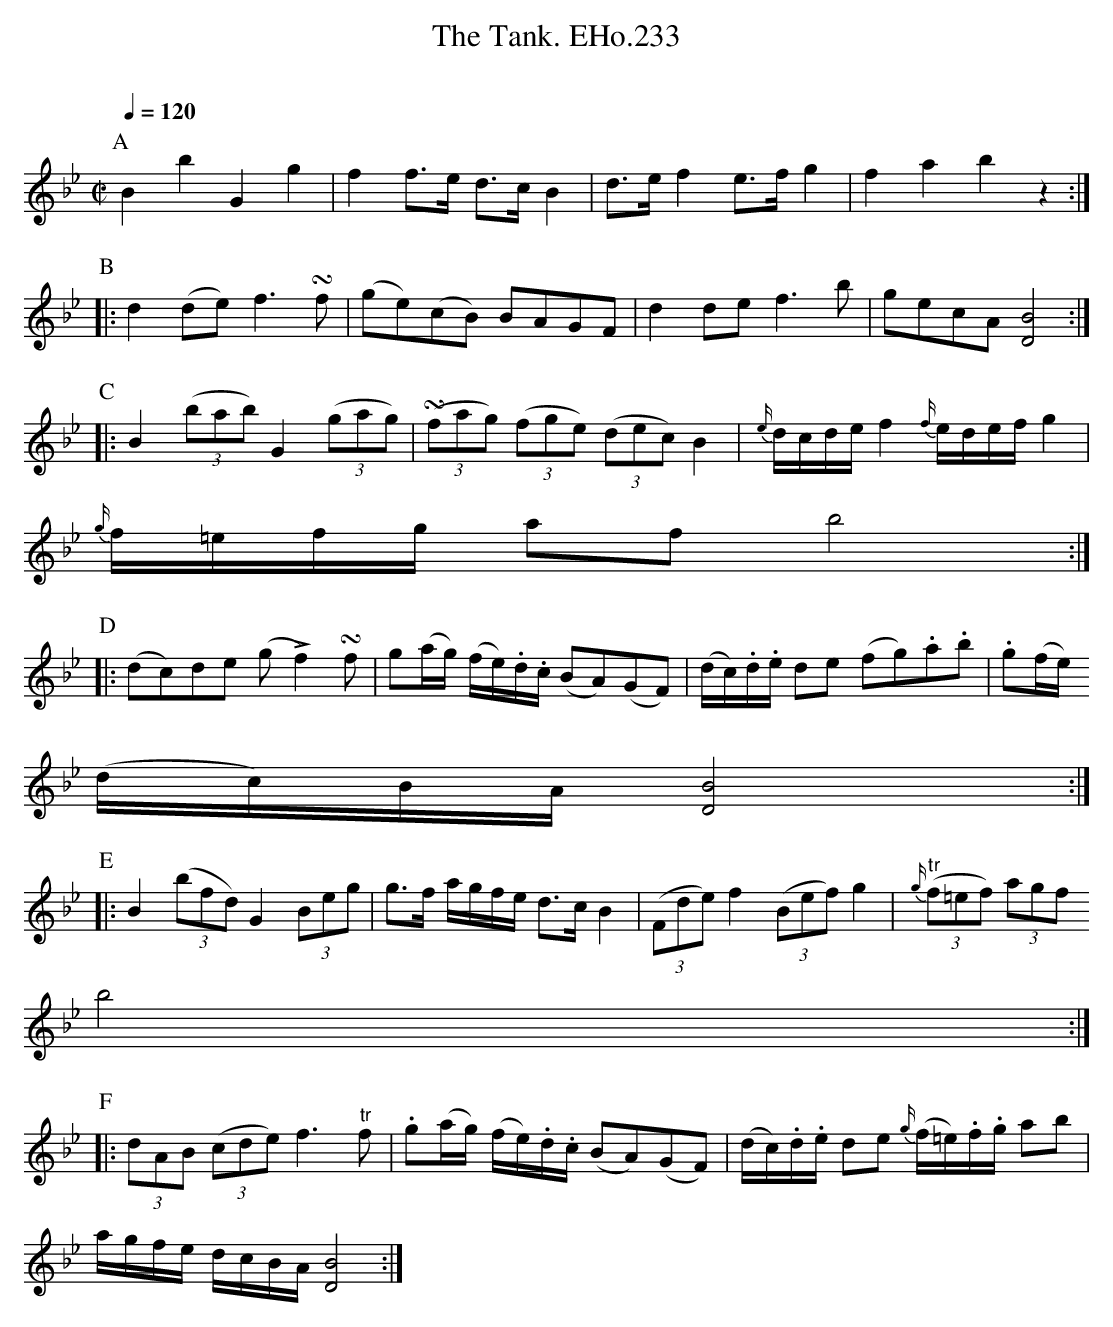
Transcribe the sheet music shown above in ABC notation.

X:1
T:Tank. EHo.233, The
M:C|
L:1/8
Q:1/4=120
O:
K:Bb
P:A
B2b2 G2g2 | f2f>e d>cB2 | d>ef2 e>fg2 | f2a2 b2z2 :|
P:B
|: d2(de) f3!turn!f | (ge)(cB) BAGF | d2de f3b | gecA [D4B4] :|
P:C
|: B2(3(bab) G2(3(gag) | (3(!turn!fag) (3(fge) (3(dec) B2 | {e/}d/c/d/e/ f2 {f/}e/d/e/f/ g2 |
{g/}f/=e/f/g/ af b4 :|
P:D
|:(dc)de (g!>!f2)!turn!f | g(a/g/) (f/e/).d/.c/ (BA)(GF) | (d/c/).d/.e/ de (fg).a.b | .g(f/e/)
(d/c/)B/A/ [D4B4] :|
P:E
|: B2 (3(bfd) G2 (3Beg | g>f a/g/f/e/ d>c B2 | (3(Fde) f2 (3(Bef) g2 | {g/}(3("tr"f=ef) (3agf
b4 :|
P:F
|: (3dAB (3(cde) f3"tr"f | .g(a/g/) (f/e/).d/.c/ (BA)(GF) | (d/c/).d/.e/ de {g/}(f/=e/).f/.g/ ab |
a/g/f/e/ d/c/B/A/ [D4B4] :|
